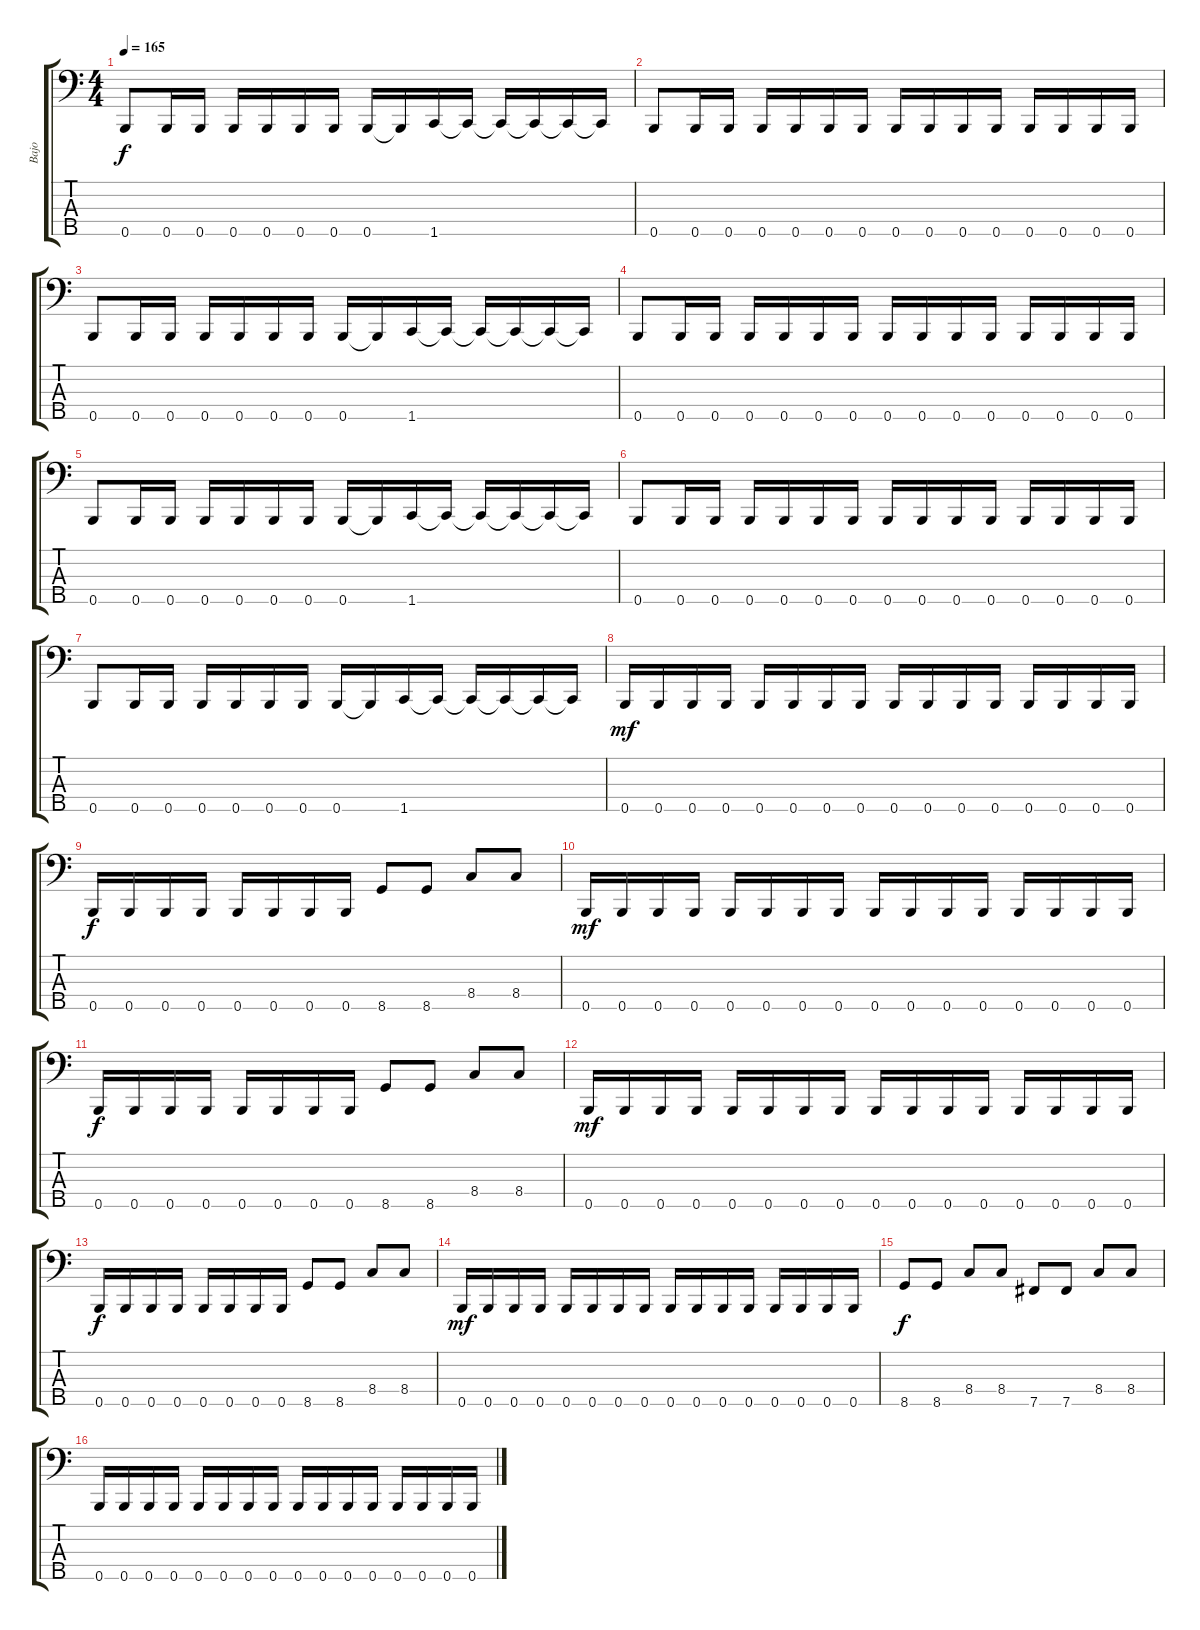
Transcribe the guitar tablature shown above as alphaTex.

\track ("Bajo" "Bajo") {instrument electricbasspick}
\staff {score tabs}
\tuning (G2 D2 A1 E1 B0) {hide}
\ts (4 4)
\tempo 165
\clef f4
\ks c
0.5.8{dy f} 0.5.16 0.5.16 0.5.16 0.5.16 0.5.16 0.5.16 0.5.16 0.5{t}.16 1.5.16 1.5{t}.16 1.5{t}.16 1.5{t}.16 1.5{t}.16 1.5{t}.16 |
0.5.8 0.5.16 0.5.16 0.5.16 0.5.16 0.5.16 0.5.16 0.5.16 0.5.16 0.5.16 0.5.16 0.5.16 0.5.16 0.5.16 0.5.16 |
0.5.8 0.5.16 0.5.16 0.5.16 0.5.16 0.5.16 0.5.16 0.5.16 0.5{t}.16 1.5.16 1.5{t}.16 1.5{t}.16 1.5{t}.16 1.5{t}.16 1.5{t}.16 |
0.5.8 0.5.16 0.5.16 0.5.16 0.5.16 0.5.16 0.5.16 0.5.16 0.5.16 0.5.16 0.5.16 0.5.16 0.5.16 0.5.16 0.5.16 |
0.5.8 0.5.16 0.5.16 0.5.16 0.5.16 0.5.16 0.5.16 0.5.16 0.5{t}.16 1.5.16 1.5{t}.16 1.5{t}.16 1.5{t}.16 1.5{t}.16 1.5{t}.16 |
0.5.8 0.5.16 0.5.16 0.5.16 0.5.16 0.5.16 0.5.16 0.5.16 0.5.16 0.5.16 0.5.16 0.5.16 0.5.16 0.5.16 0.5.16 |
0.5.8 0.5.16 0.5.16 0.5.16 0.5.16 0.5.16 0.5.16 0.5.16 0.5{t}.16 1.5.16 1.5{t}.16 1.5{t}.16 1.5{t}.16 1.5{t}.16 1.5{t}.16 |
0.5.16{dy mf} 0.5.16 0.5.16 0.5.16 0.5.16 0.5.16 0.5.16 0.5.16 0.5.16 0.5.16 0.5.16 0.5.16 0.5.16 0.5.16 0.5.16 0.5.16 |
0.5.16{dy f} 0.5.16 0.5.16 0.5.16 0.5.16 0.5.16 0.5.16 0.5.16 8.5.8 8.5.8 8.4.8 8.4.8 |
0.5.16{dy mf} 0.5.16 0.5.16 0.5.16 0.5.16 0.5.16 0.5.16 0.5.16 0.5.16 0.5.16 0.5.16 0.5.16 0.5.16 0.5.16 0.5.16 0.5.16 |
0.5.16{dy f} 0.5.16 0.5.16 0.5.16 0.5.16 0.5.16 0.5.16 0.5.16 8.5.8 8.5.8 8.4.8 8.4.8 |
0.5.16{dy mf} 0.5.16 0.5.16 0.5.16 0.5.16 0.5.16 0.5.16 0.5.16 0.5.16 0.5.16 0.5.16 0.5.16 0.5.16 0.5.16 0.5.16 0.5.16 |
0.5.16{dy f} 0.5.16 0.5.16 0.5.16 0.5.16 0.5.16 0.5.16 0.5.16 8.5.8 8.5.8 8.4.8 8.4.8 |
0.5.16{dy mf} 0.5.16 0.5.16 0.5.16 0.5.16 0.5.16 0.5.16 0.5.16 0.5.16 0.5.16 0.5.16 0.5.16 0.5.16 0.5.16 0.5.16 0.5.16 |
8.5.8{dy f} 8.5.8 8.4.8 8.4.8 7.5.8 7.5.8 8.4.8 8.4.8 |
0.5.16 0.5.16 0.5.16 0.5.16 0.5.16 0.5.16 0.5.16 0.5.16 0.5.16 0.5.16 0.5.16 0.5.16 0.5.16 0.5.16 0.5.16 0.5.16
